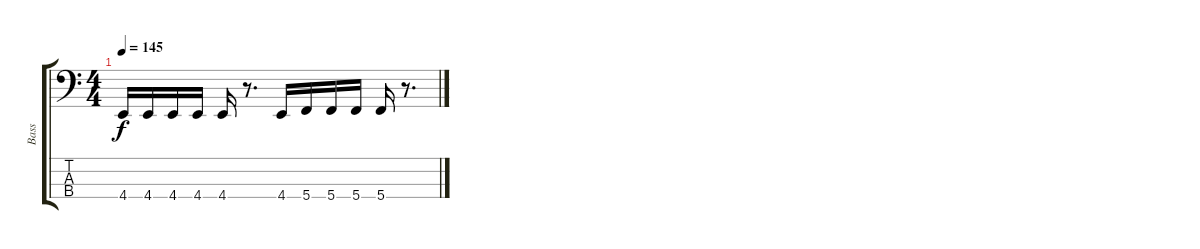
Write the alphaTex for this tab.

\track ("Bass" "Bass") {instrument electricbasspick}
\staff {score tabs}
\tuning (F2 C2 G1 C1) {hide}
\ts (4 4)
\tempo 145
\clef f4
\ks c
4.4.16{dy f} 4.4.16 4.4.16 4.4.16 4.4.16 r.8{d} 4.4.16 5.4.16 5.4.16 5.4.16 5.4.16 r.8{d}
